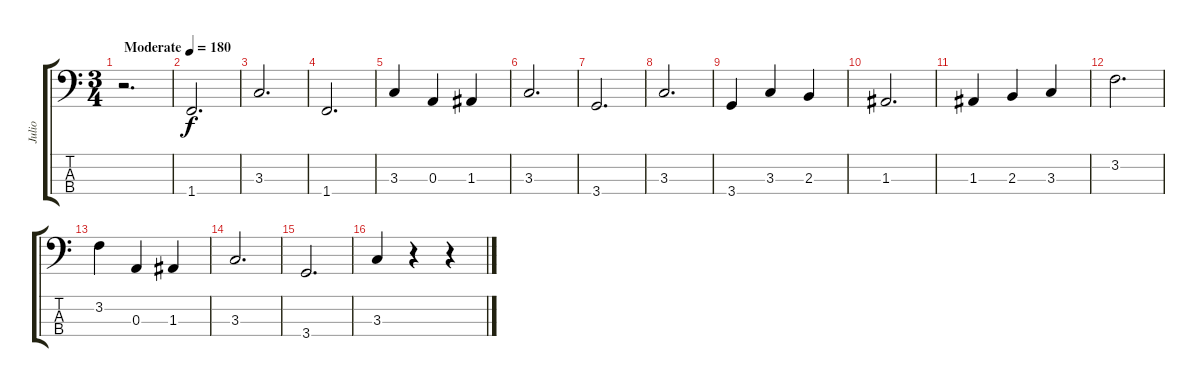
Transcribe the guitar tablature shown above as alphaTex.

\track ("Julio" "Julio") {instrument electricbassfinger}
\staff {score tabs}
\tuning (G2 D2 A1 E1) {hide}
\ts (3 4)
\tempo (180 "Moderate")
\clef f4
\ks c
r.2{d dy f instrument electricbassfinger} |
1.4.2{d} |
3.3.2{d} |
1.4.2{d} |
3.3.4 0.3.4 1.3.4 |
3.3.2{d} |
3.4.2{d} |
3.3.2{d} |
3.4.4 3.3.4 2.3.4 |
1.3.2{d} |
1.3.4 2.3.4 3.3.4 |
3.2.2{d} |
3.2.4 0.3.4 1.3.4 |
3.3.2{d} |
3.4.2{d} |
3.3.4 r.4 r.4
